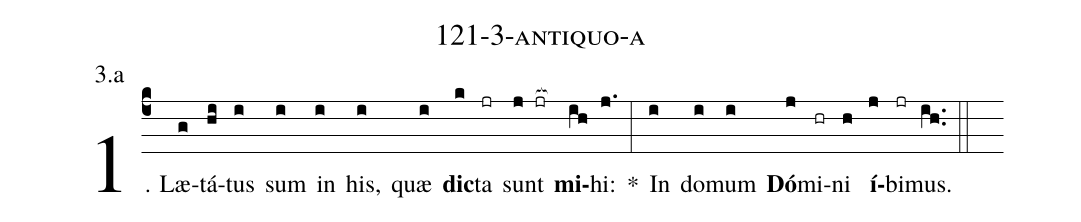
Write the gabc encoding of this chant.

name: 121-3-antiquo-a;
annotation: 3.a;
%%
(c4)1. Læ(g)tá(hi)tus(i) sum(i) in(i) his,(i) quæ(i) <b>dic</b>(k)ta(jr) sunt(j jr[ocb:1{]) <b>mi</b>(ih[ocb:0}])hi:(j.) *(:) In(i) do(i)mum(i) <b>Dó</b>(j)mi(hr)ni(h) <b>í</b>(j)bi(jr)mus.(ih..) (::)
